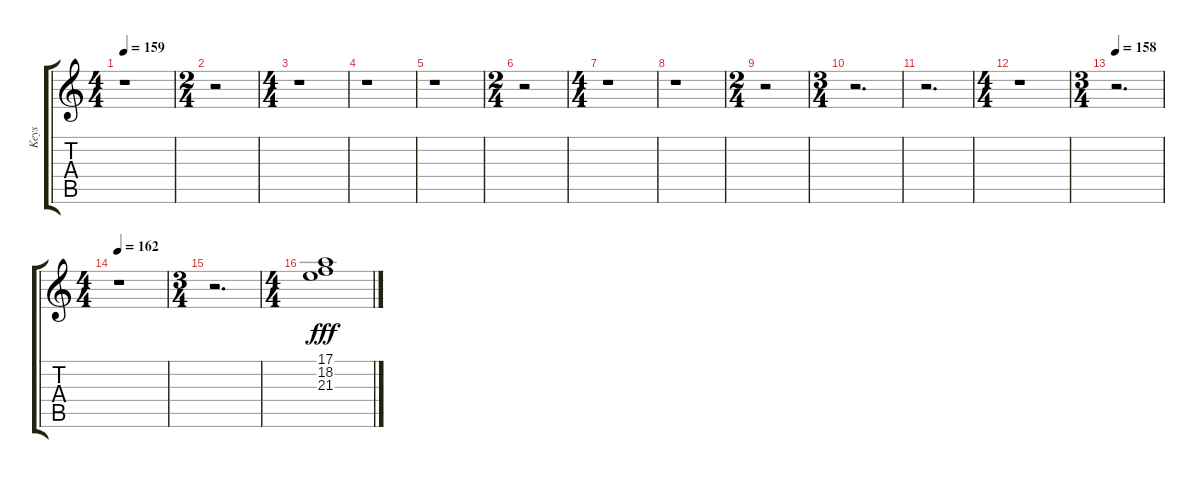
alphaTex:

\track ("Keys" "Keys") {instrument stringensemble2}
\staff {score tabs}
\tuning (E4 B3 G3 D3 A2 E2) {hide}
\ts (4 4)
\tempo 159
\clef g2
\ks c
r.1{dy f} |
\ts (2 4)
r.2 |
\ts (4 4)
r.1 |
r.1 |
r.1 |
\ts (2 4)
r.2 |
\ts (4 4)
r.1 |
r.1 |
\ts (2 4)
r.2 |
\ts (3 4)
r.2{d} |
r.2{d} |
\ts (4 4)
r.1 |
\ts (3 4)
\tempo 158
r.2{d} |
\ts (4 4)
\tempo 162
r.1 |
\ts (3 4)
r.2{d} |
\ts (4 4)
(17.1 18.2 21.3).1{dy fff balance 8}
